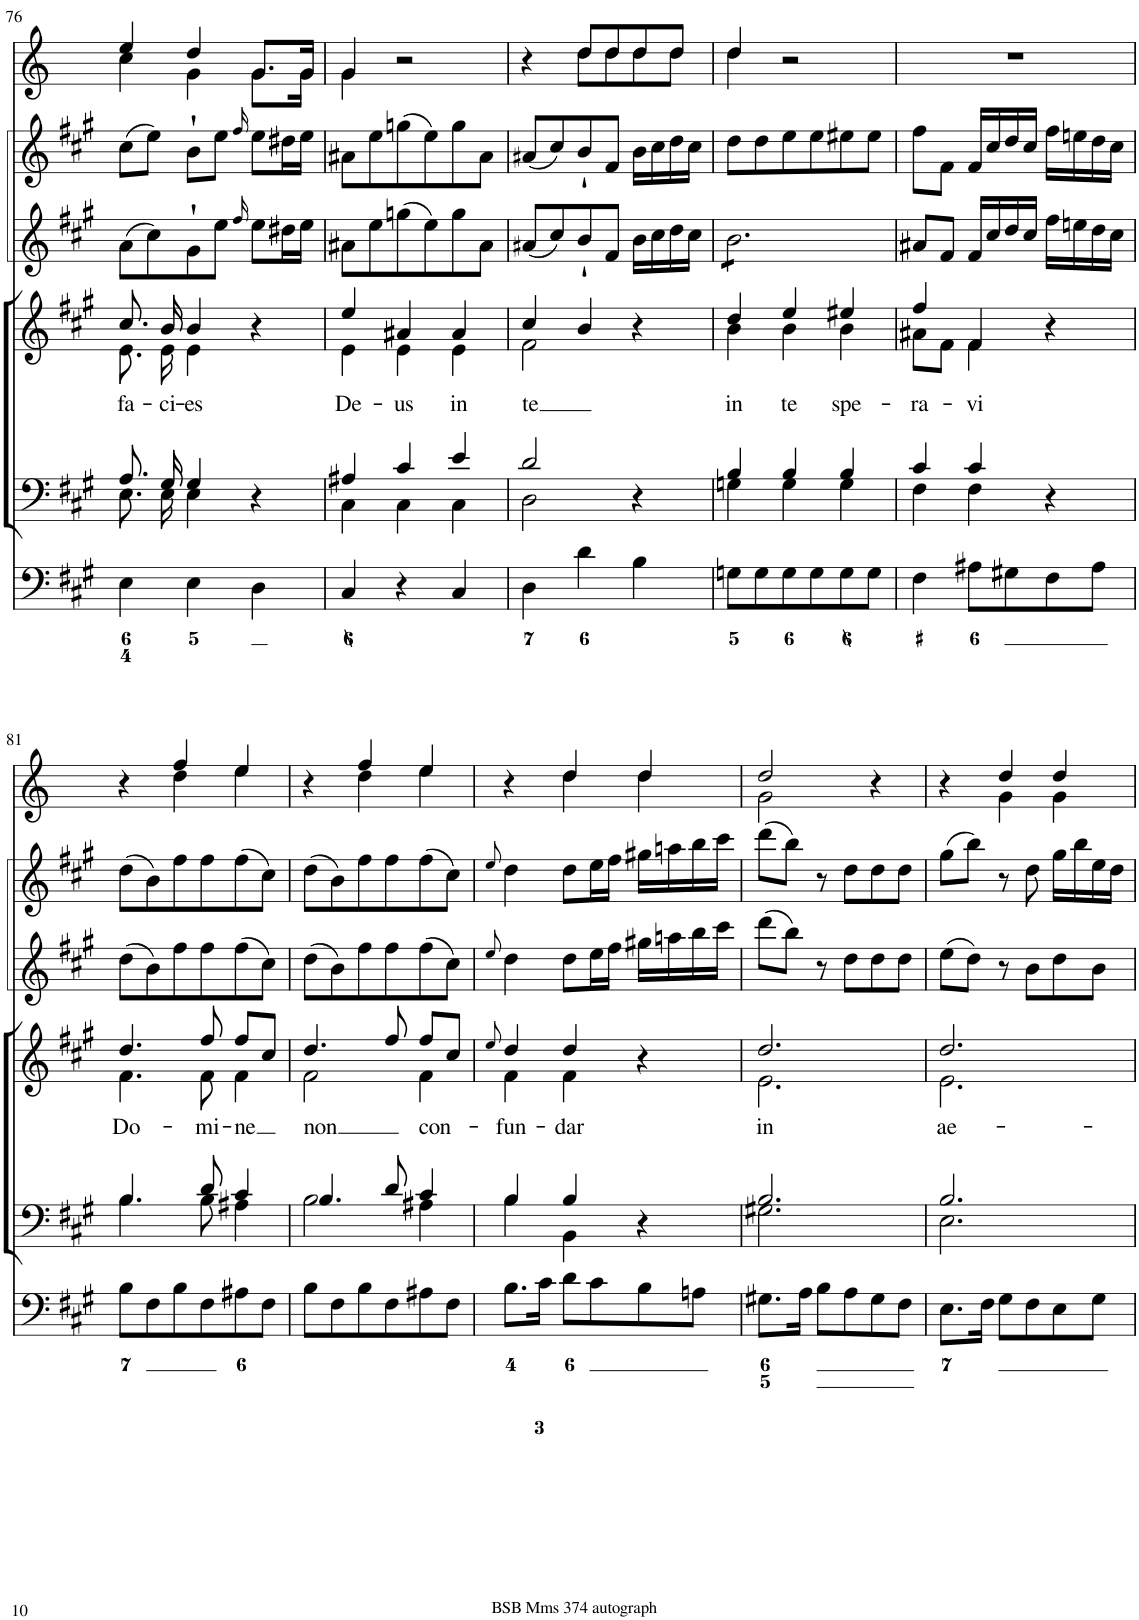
**kern	**kern	**kern	**text	**kern	**kern	**kern
*part6	*part5	*part4	*part4	*part3	*part2	*part1
*staff6	*staff5	*staff4	*staff4	*staff3	*staff2	*staff1
*I"Organ	*I"Voice	*I"Voice	*	*I"Violin	*I"Violini	*I"Corni in A
*	*	*	*	*I'Vln	*I'Vln	*
!!LO:PB:g=z
*clefF4	*clefF4	*clefG2	*	*clefG2	*clefG2	*clefG2
*	*	*	*	*	*	*Trd2c3
*k[f#c#g#]	*k[f#c#g#]	*k[f#c#g#]	*	*k[f#c#g#]	*k[f#c#g#]	*k[]
*M3/4	*M3/4	*M3/4	*	*M3/4	*M3/4	*M3/4
=76	=76	=76	=76	=76	=76	=76
*	*^	*	*	*	*	*
!	!	!	!	!LO:LY:b	!	!	!
*	*	*	*^	*	*	*	*^
4E\	8.A/L	8.E\L	8.cc#/	8.e\	fa-	(8a\L	(8cc#\L	4ee/	4cc\
.	.	.	.	.	.	8cc#\)	8ee\J)	.	.
!	!	!	!	!	!LO:LY:b	!	!	!	!
.	16G#/Jk	16E\Jk	16b/	16e\	-ci-	.	.	.	.
!	!	!	!	!	!LO:LY:b	!	!	!	!
4E\	4G#/	4E\	4b/	4e\	-es	8g#`\	8b`\L	4dd/	4g\
.	.	.	.	.	.	8ee\J	8ee\J	.	.
.	.	.	.	.	.	16qff#/	16qff#/	.	.
4D\	4r	4ryy	4r	4ryy	.	8ee\L	8ee\L	8.g/L	8.g\L
.	.	.	.	.	.	16dd#X\L	16dd#X\L	.	.
.	.	.	.	.	.	16ee\JJ	16ee\JJ	16g/Jk	16g\Jk
=77	=77	=77	=77	=77	=77	=77	=77	=77	=77
!	!	!	!	!	!LO:LY:b	!	!	!	!
4C#/	4A#X/	4C#\	4ee/	4e\	De-	8a#X\L	8a#X\L	4g/	4g\
.	.	.	.	.	.	8ee\	8ee\	.	.
!	!	!	!	!	!LO:LY:b	!	!	!	!
4r	4c#/	4C#\	4a#X/	4e\	-us	(8ggn\	(8ggn\	2r	2ryy
.	.	.	.	.	.	8ee\)	8ee\)	.	.
!	!	!	!	!	!LO:LY:b	!	!	!	!
4C#/	4e/	4C#\	4a#/	4e\	in	8gg\	8gg\	.	.
.	.	.	.	.	.	8a#\J	8a#\J	.	.
=78	=78	=78	=78	=78	=78	=78	=78	=78	=78
!	!	!	!	!	!LO:LY:b	!	!	!	!
4D\	2d/	2D\	4cc#/	2f#\	te	(8a#X/L	(8a#X/L	4r	4ryy
.	.	.	.	.	.	8cc#/)	8cc#/)	.	.
4d\	.	.	4b/	.	.	8b`/	8b`/	8dd/L	8dd\L
.	.	.	.	.	.	8f#/J	8f#/J	8dd/	8dd\
4B\	4r	4ryy	4r	4ryy	.	16b\LL	16b\LL	8dd/	8dd\
.	.	.	.	.	.	16cc#\	16cc#\	.	.
.	.	.	.	.	.	16dd\	16dd\	8dd/J	8dd\J
.	.	.	.	.	.	16cc#\JJ	16cc#\JJ	.	.
=79	=79	=79	=79	=79	=79	=79	=79	=79	=79
!	!	!	!	!	!LO:LY:b	!	!	!	!
*	*	*	*	*	*	*tremolo	*	*	*
8Gn\L	4B/	4Gn\	4dd/	4b\	in	8b\L	8dd\L	4dd/	4dd\
8G\	.	.	.	.	.	8b\	8dd\	.	.
!	!	!	!	!	!LO:LY:b	!	!	!	!
8G\	4B/	4G\	4ee/	4b\	te	8b\	8ee\	2r	2ryy
8G\	.	.	.	.	.	8b\	8ee\	.	.
!	!	!	!	!	!LO:LY:b	!	!	!	!
8G\	4B/	4G\	4ee#X/	4b\	spe-	8b\	8ee#X\	.	.
8G\J	.	.	.	.	.	8b\J	8ee#\J	.	.
*	*	*	*	*	*	*Xtremolo	*	*	*
*	*	*	*	*	*	*	*	*v	*v
=80	=80	=80	=80	=80	=80	=80	=80	=80
!	!	!	!	!	!LO:LY:b	!	!	!
4F#\	4c#/	4F#\	4ff#/	8a#X\L	-ra-	8a#X/L	8ff#\L	2.r
.	.	.	.	8f#\J	.	8f#/J	8f#\J	.
!	!	!	!	!	!LO:LY:b	!	!	!
8A#X\L	4c#/	4F#\	4f#/	4f#\	-vi	16f#/LL	16f#/LL	.
.	.	.	.	.	.	16cc#/	16cc#/	.
8G#X\	.	.	.	.	.	16dd/	16dd/	.
.	.	.	.	.	.	16cc#/JJ	16cc#/JJ	.
8F#\	4r	4ryy	4r	4ryy	.	16ff#\LL	16ff#\LL	.
.	.	.	.	.	.	16een\	16een\	.
8A#\J	.	.	.	.	.	16dd\	16dd\	.
.	.	.	.	.	.	16cc#\JJ	16cc#\JJ	.
!!LO:LB:g=z
=81	=81	=81	=81	=81	=81	=81	=81	=81
!	!	!	!	!	!LO:LY:b	!	!	!
*	*	*	*	*	*	*	*	*^
8B\L	4.B/	4.B\	4.dd/	4.f#\	Do-	(8dd\L	(8dd\L	4r	4ryy
8F#\	.	.	.	.	.	8b\)	8b\)	.	.
8B\	.	.	.	.	.	8ff#\	8ff#\	4ff/	4dd\
!	!	!	!	!	!LO:LY:b	!	!	!	!
8F#\	8d/	8B\	8ff#/	8f#\	-mi-	8ff#\	8ff#\	.	.
!	!	!	!	!	!LO:LY:b	!	!	!	!
8A#X\	4c#/	4A#X\	8ff#/L	4f#\	-ne	(8ff#\	(8ff#\	4ee/	4ee\
8F#\J	.	.	8cc#/J	.	.	8cc#\J)	8cc#\J)	.	.
=82	=82	=82	=82	=82	=82	=82	=82	=82	=82
!	!	!	!	!	!LO:LY:b	!	!	!	!
8B\L	4.B/	2B\	4.dd/	2f#\	non	(8dd\L	(8dd\L	4r	4ryy
8F#\	.	.	.	.	.	8b\)	8b\)	.	.
8B\	.	.	.	.	.	8ff#\	8ff#\	4ff/	4dd\
8F#\	8d/	.	8ff#/	.	.	8ff#\	8ff#\	.	.
!	!	!	!	!	!LO:LY:b	!	!	!	!
8A#X\	4c#/	4A#X\	8ff#/L	4f#\	con-	(8ff#\	(8ff#\	4ee/	4ee\
8F#\J	.	.	8cc#/J	.	.	8cc#\J)	8cc#\J)	.	.
=83	=83	=83	=83	=83	=83	=83	=83	=83	=83
.	.	.	8qee/	.	.	8qee/	8qee/	.	.
!	!	!	!	!	!LO:LY:b	!	!	!	!
8.B\L	4B/	4B\	4dd/	4f#\	-fun-	4dd\	4dd\	4r	4ryy
16c#\Jk	.	.	.	.	.	.	.	.	.
!	!	!	!	!	!LO:LY:b	!	!	!	!
8d\L	4B/	4BB\	4dd/	4f#\	-dar	8dd\L	8dd\L	4dd/	4dd\
8c#\	.	.	.	.	.	16ee\L	16ee\L	.	.
.	.	.	.	.	.	16ff#\JJ	16ff#\JJ	.	.
8B\	4r	4ryy	4r	4ryy	.	16gg#X\LL	16gg#X\LL	4dd/	4dd\
.	.	.	.	.	.	16aan\	16aan\	.	.
8An\J	.	.	.	.	.	16bb\	16bb\	.	.
.	.	.	.	.	.	16ccc#\JJ	16ccc#\JJ	.	.
=84	=84	=84	=84	=84	=84	=84	=84	=84	=84
!	!	!	!	!	!LO:LY:b	!	!	!	!
8.G#X\L	2.B/	2.G#X\	2.dd/	2.e\	in	(8ddd\L	(8ddd\L	2dd/	2g\
.	.	.	.	.	.	8bb\J)	8bb\J)	.	.
16A\Jk	.	.	.	.	.	.	.	.	.
8B\L	.	.	.	.	.	8r	8r	.	.
8A\	.	.	.	.	.	8dd\L	8dd\L	.	.
8G#\	.	.	.	.	.	8dd\	8dd\	4r	4ryy
8F#\J	.	.	.	.	.	8dd\J	8dd\J	.	.
=85	=85	=85	=85	=85	=85	=85	=85	=85	=85
!	!	!	!	!	!LO:LY:b	!	!	!	!
8.E\L	2.B/	2.E\	2.dd/	2.e\	ae-	(8ee\L	(8gg#\L	4r	4ryy
.	.	.	.	.	.	8dd\J)	8bb\J)	.	.
16F#\Jk	.	.	.	.	.	.	.	.	.
8G#\L	.	.	.	.	.	8r	8r	4dd/	4g\
8F#\	.	.	.	.	.	8b\L	8dd\	.	.
8E\	.	.	.	.	.	8dd\	16gg#\LL	4dd/	4g\
.	.	.	.	.	.	.	16bb\	.	.
8G#\J	.	.	.	.	.	8b\J	16ee\	.	.
.	.	.	.	.	.	.	16dd\JJ	.	.
*	*v	*v	*	*	*	*	*	*v	*v
*	*	*v	*v	*	*	*	*
=	=	=	=	=	=	=
*-	*-	*-	*-	*-	*-	*-
